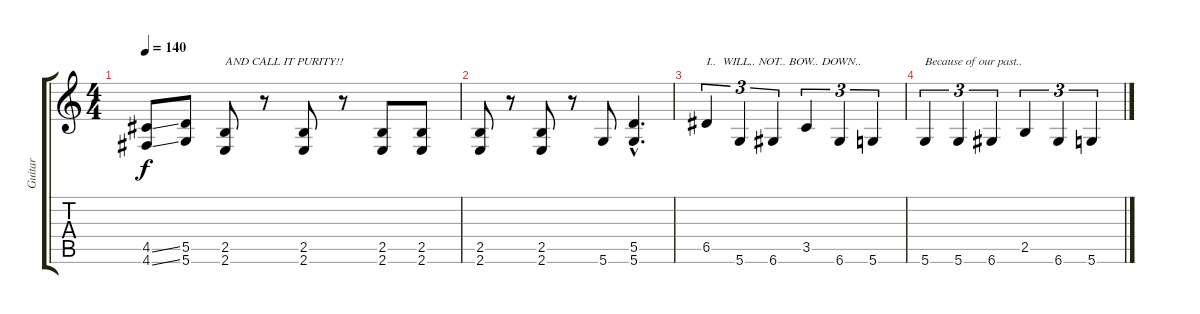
\track ("Guitar" "Guitar") {instrument distortionguitar}
\staff {score tabs}
\tuning (E4 B3 G3 D3 A2 D2) {hide}
\ts (4 4)
\tempo 140
\clef g2
\ks c
(4.5{ss} 4.6{ss}).8{dy f} (5.5 5.6).8 (2.5 2.6).8{txt "AND CALL IT PURITY!!"} r.8 (2.5 2.6).8 r.8 (2.5 2.6).8 (2.5 2.6).8 |
(2.5 2.6).8 r.8 (2.5 2.6).8 r.8 5.6.8 (5.5{hac} 5.6{hac}).4{d} |
6.5.4{tu (3 2) txt "I..  WILL.. NOT.. BOW.. DOWN.."} 5.6.4{tu (3 2)} 6.6.4{tu (3 2)} 3.5.4{tu (3 2)} 6.6.4{tu (3 2)} 5.6.4{tu (3 2)} |
5.6.4{tu (3 2) txt "Because of our past.."} 5.6.4{tu (3 2)} 6.6.4{tu (3 2)} 2.5.4{tu (3 2)} 6.6.4{tu (3 2)} 5.6.4{tu (3 2)}
